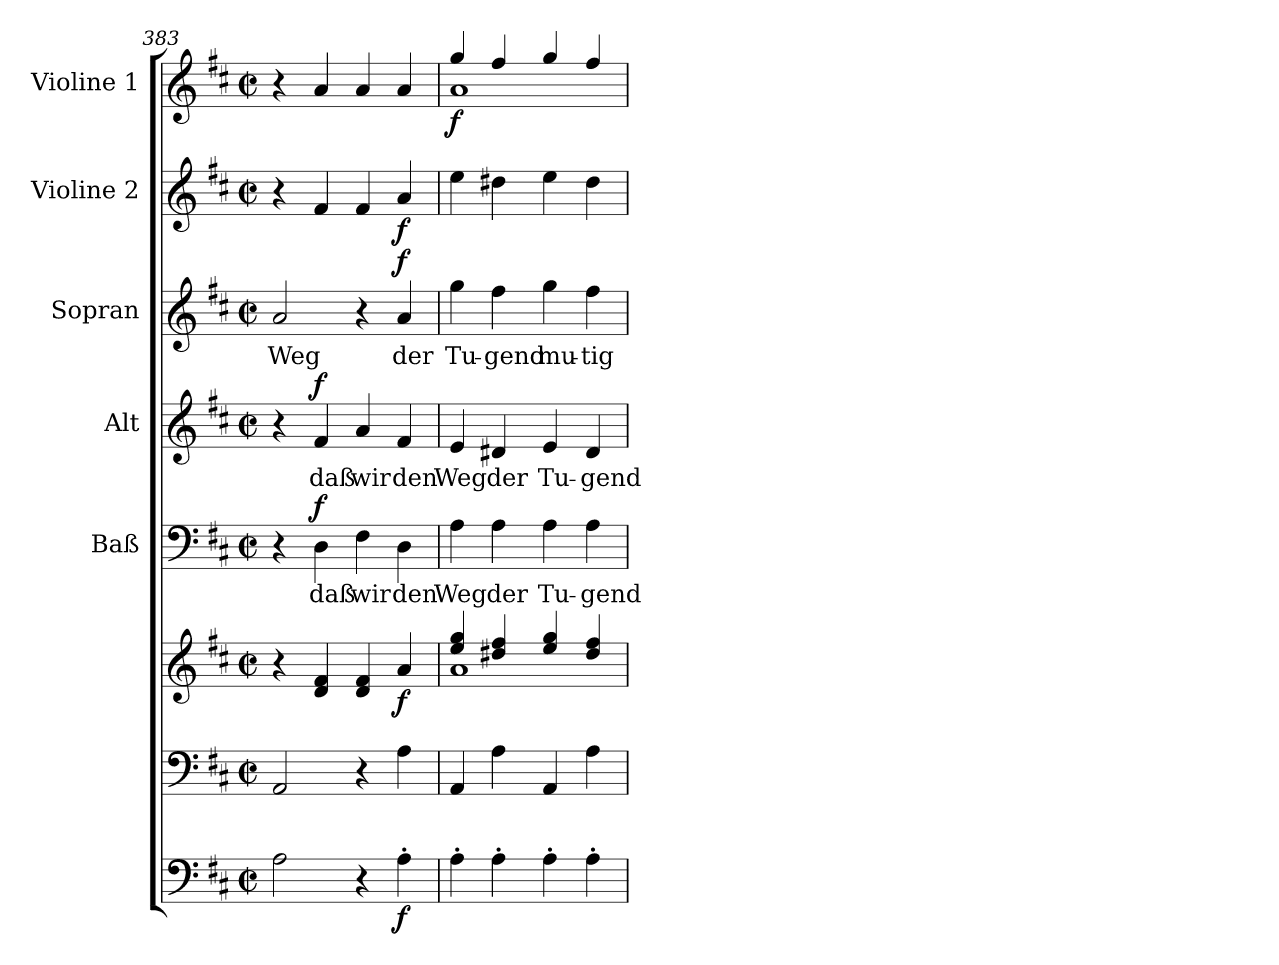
**kern	**dynam	**kern	**kern	**dynam	**kern	**text	**dynam	**kern	**text	**dynam	**kern	**text	**dynam	**kern	**dynam	**kern	**dynam
*part7	*part7	*part6	*part6	*part6	*part5	*part5	*part5	*part4	*part4	*part4	*part3	*part3	*part3	*part2	*part2	*part1	*part1
*staff8	*staff8	*staff7	*staff6	*staff6/7	*staff5	*staff5	*staff5	*staff4	*staff4	*staff4	*staff3	*staff3	*staff3	*staff2	*staff2	*staff1	*staff1
*	*	*	*	*	*I"Baß	*	*	*I"Alt	*	*	*I"Sopran	*	*	*I"Violine 2	*	*I"Violine 1	*
*	*	*	*	*	*	*	*	*	*	*	*	*	*	*I'Vln	*	*I'Vln	*
*clefF4	*	*clefF4	*clefG2	*	*clefF4	*	*	*clefG2	*	*	*clefG2	*	*	*clefG2	*	*clefG2	*
*ITrd7c12	*	*	*	*	*	*	*	*	*	*	*	*	*	*	*	*	*
*k[f#c#]	*	*k[f#c#]	*k[f#c#]	*	*k[f#c#]	*	*	*k[f#c#]	*	*	*k[f#c#]	*	*	*k[f#c#]	*	*k[f#c#]	*
*D:	*	*D:	*D:	*	*D:	*	*	*D:	*	*	*D:	*	*	*D:	*	*D:	*
*M2/2	*	*M2/2	*M2/2	*	*M2/2	*	*	*M2/2	*	*	*M2/2	*	*	*M2/2	*	*M2/2	*
*met(c|)	*	*met(c|)	*met(c|)	*	*met(c|)	*	*	*met(c|)	*	*	*met(c|)	*	*	*met(c|)	*	*met(c|)	*
=383	=383	=383	=383	=383	=383	=383	=383	=383	=383	=383	=383	=383	=383	=383	=383	=383	=383
!	!	!	!	!	!	!	!	!	!	!	!	!LO:LY:b	!	!	!	!	!
2AA\	.	2AA/	4r	.	4r	.	.	4r	.	.	2a/	Weg	.	4r	.	4r	.
!	!	!	!	!	!	!LO:LY:b	!LO:DY:a	!	!LO:LY:b	!LO:DY:a	!	!	!	!	!	!	!
.	.	.	4d/ 4f#/	.	4D\	daß	f	4f#/	daß	f	.	.	.	4f#/	.	4a/	.
!	!	!	!	!	!	!LO:LY:b	!	!	!LO:LY:b	!	!	!	!	!	!	!	!
4r	.	4r	4d/ 4f#/	.	4F#\	wir	.	4a/	wir	.	4r	.	.	4f#/	.	4a/	.
!	!LO:DY:b	!	!	!LO:DY:b	!	!LO:LY:b	!	!	!LO:LY:b	!	!	!LO:LY:b	!LO:DY:a	!	!LO:DY:b	!	!
4AA'>\	f	4A\	4a/	f	4D\	den	.	4f#/	den	.	4a/	der	f	4a/	f	4a/	.
!!LO:PB:g=z
=384	=384	=384	=384	=384	=384	=384	=384	=384	=384	=384	=384	=384	=384	=384	=384	=384	=384
*	*	*	*^	*	*	*	*	*	*	*	*	*	*	*	*	*	*
!	!	!	!	!	!	!	!LO:LY:b	!	!	!LO:LY:b	!	!	!LO:LY:b	!	!	!	!	!LO:DY:b
*	*	*	*	*	*	*	*	*	*	*	*	*	*	*	*	*	*^	*
4AA'>\	.	4AA/	4ee/ 4gg/	1a	.	4A\	Weg	.	4e/	Weg	.	4gg\	Tu-	.	4ee\	.	4gg/	1a	f
!	!	!	!	!	!	!	!LO:LY:b	!	!	!LO:LY:b	!	!	!LO:LY:b	!	!	!	!	!	!
4AA'>\	.	4A\	4dd#X/ 4ff#/	.	.	4A\	der	.	4d#X/	der	.	4ff#\	-gend	.	4dd#X\	.	4ff#/	.	.
!	!	!	!	!	!	!	!LO:LY:b	!	!	!LO:LY:b	!	!	!LO:LY:b	!	!	!	!	!	!
4AA'>\	.	4AA/	4ee/ 4gg/	.	.	4A\	Tu-	.	4e/	Tu-	.	4gg\	mu-	.	4ee\	.	4gg/	.	.
!	!	!	!	!	!	!	!LO:LY:b	!	!	!LO:LY:b	!	!	!LO:LY:b	!	!	!	!	!	!
4AA'>\	.	4A\	4dd#/ 4ff#/	.	.	4A\	-gend	.	4d#/	-gend	.	4ff#\	-tig	.	4dd#\	.	4ff#/	.	.
*	*	*	*v	*v	*	*	*	*	*	*	*	*	*	*	*	*	*v	*v	*
=	=	=	=	=	=	=	=	=	=	=	=	=	=	=	=	=	=
*-	*-	*-	*-	*-	*-	*-	*-	*-	*-	*-	*-	*-	*-	*-	*-	*-	*-
